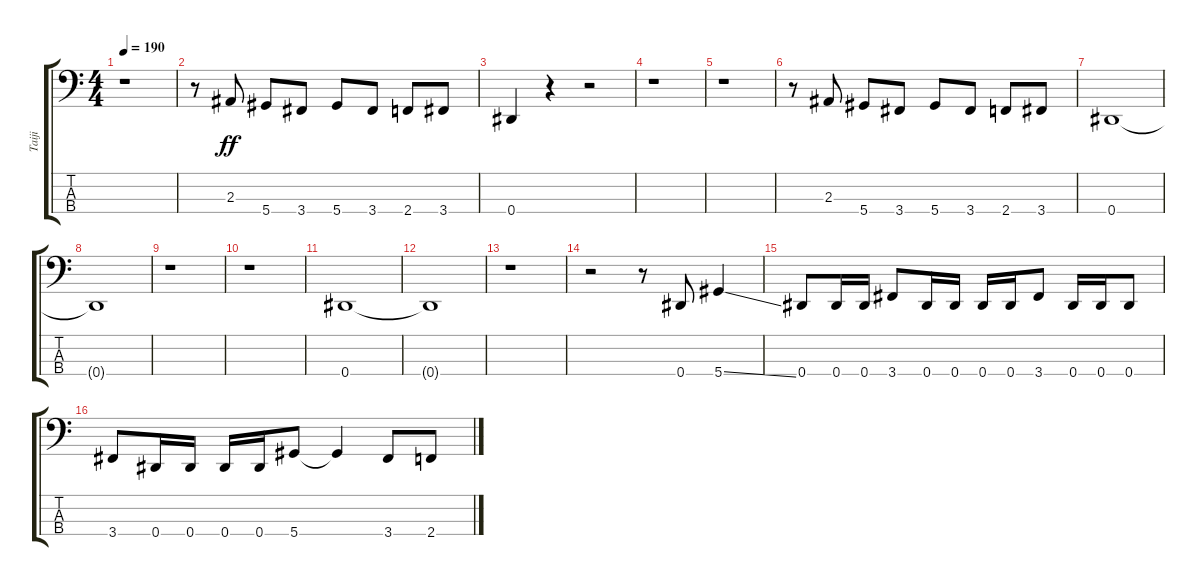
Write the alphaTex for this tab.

\track ("Taiji" "Taiji") {instrument electricbassfinger}
\staff {score tabs}
\tuning (Gb2 Db2 Ab1 Eb1) {hide}
\ts (4 4)
\tempo 190
\clef f4
\ks c
r.1{dy ff} |
r.8{instrument electricbasspick} 2.3.8 5.4.8 3.4.8 5.4.8 3.4.8 2.4.8 3.4.8 |
0.4.4 r.4 r.2 |
r.1 |
r.1 |
r.8 2.3.8 5.4.8 3.4.8 5.4.8 3.4.8 2.4.8 3.4.8 |
0.4.1 |
0.4{t}.1 |
r.1 |
r.1 |
0.4.1 |
0.4{t}.1 |
r.1 |
r.2 r.8 0.4.8 5.4{ss}.4 |
0.4.8 0.4.16 0.4.16 3.4.8 0.4.16 0.4.16 0.4.16 0.4.16 3.4.8 0.4.16 0.4.16 0.4.8 |
3.4.8 0.4.16 0.4.16 0.4.16 0.4.16 5.4.8 5.4{t}.4 3.4.8 2.4.8
